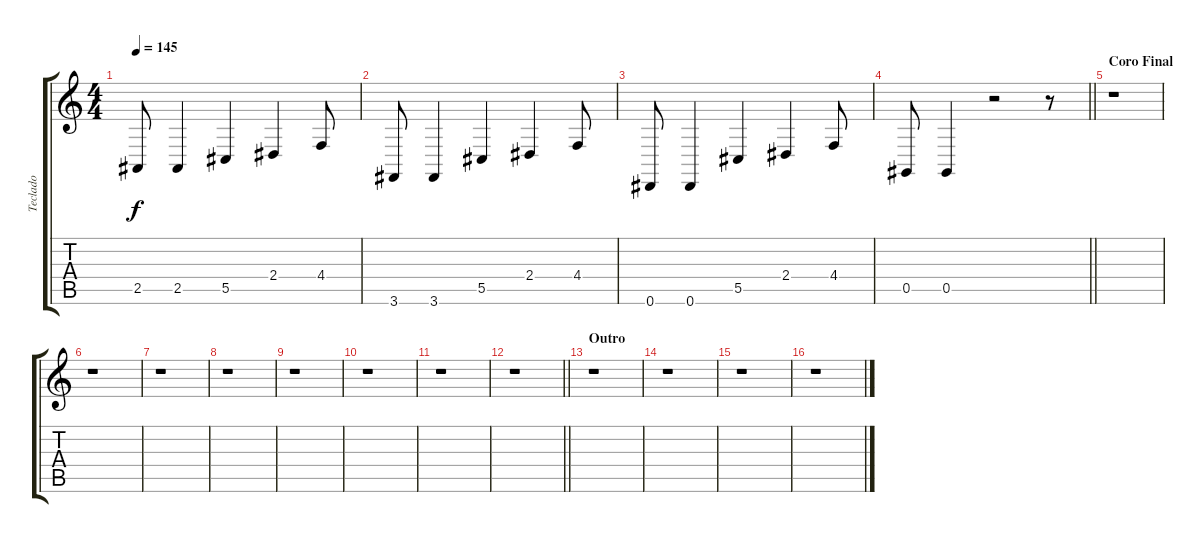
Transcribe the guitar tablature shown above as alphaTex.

\track ("Teclado" "Teclado") {instrument lead2sawtooth}
\staff {score tabs}
\tuning (Eb4 Bb3 Gb3 Db3 Ab2 Eb2) {hide}
\ts (4 4)
\tempo 145
\clef g2
\ks c
2.5.8{dy f} 2.5.4 5.5.4 2.4.4 4.4.8 |
3.6.8 3.6.4 5.5.4 2.4.4 4.4.8 |
0.6.8 0.6.4 5.5.4 2.4.4 4.4.8 |
\barLineRight lightlight
0.5.8 0.5.4 r.2 r.8 |
\section ("" "Coro Final")
r.1 |
r.1 |
r.1 |
r.1 |
r.1 |
r.1 |
r.1 |
\barLineRight lightlight
r.1 |
\section ("" "Outro")
r.1 |
r.1 |
r.1 |
r.1
